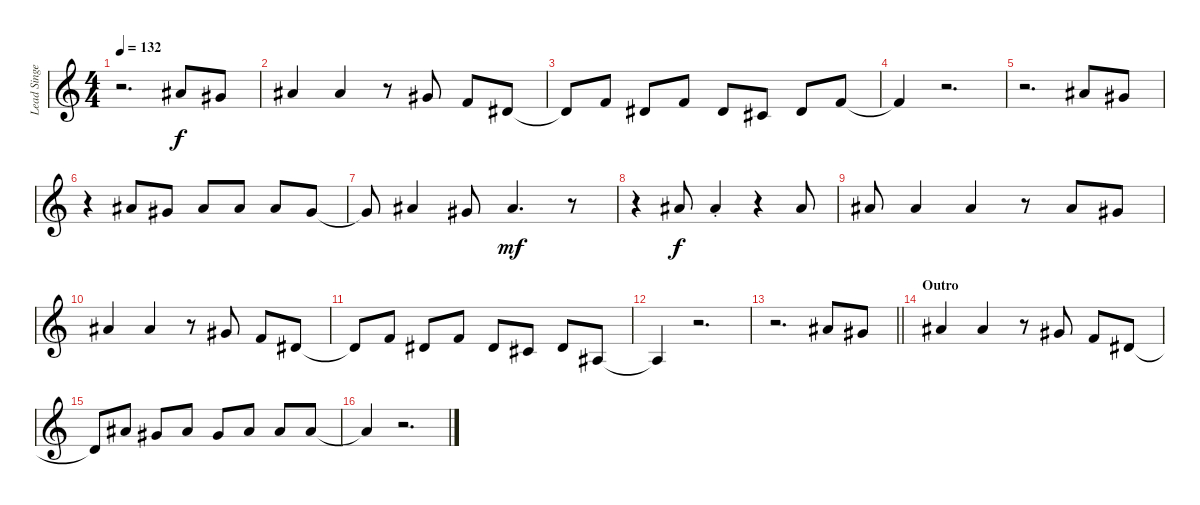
\track ("Lead Singer (Bon Scott)" "Lead Singe") {instrument lead1square}
\staff {score}
\tuning (E4 B3 G3 D3 A2 E2) {hide}
\ts (4 4)
\tempo 132
\clef g2
\ks c
r.2{d dy f} 6.1.8 4.1.8 |
6.1.4 6.1.4 r.8 4.1.8 6.2.8 4.2.8 |
4.2{t}.8 6.2.8 4.2.8 6.2.8 4.2.8 2.2.8 4.2.8 1.1.8 |
1.1{t}.4 r.2{d} |
r.2{d} 6.1.8 4.1.8 |
r.4 6.1.8 4.1.8 6.1.8 6.1.8 6.1.8 4.1.8 |
4.1{t}.8 6.1.4 4.1.8 6.1.4{d dy mf} r.8 |
r.4 6.1.8{dy f} 6.1{st}.4 r.4 6.1.8 |
6.1.8 6.1.4 6.1.4 r.8 6.1.8 4.1.8 |
6.1.4 6.1.4 r.8 4.1.8 6.2.8 4.2.8 |
4.2{t}.8 6.2.8 4.2.8 6.2.8 4.2.8 2.2.8 4.2.8 3.3.8 |
3.3{t}.4 r.2{d} |
\barLineRight lightlight
r.2{d} 6.1.8 4.1.8 |
\section ("" "Outro")
6.1.4 6.1.4 r.8 4.1.8 6.2.8 4.2.8 |
4.2{t}.8 6.1.8 4.1.8 6.1.8 4.1.8 6.1.8 6.1.8 6.1.8 |
6.1{t}.4 r.2{d}
